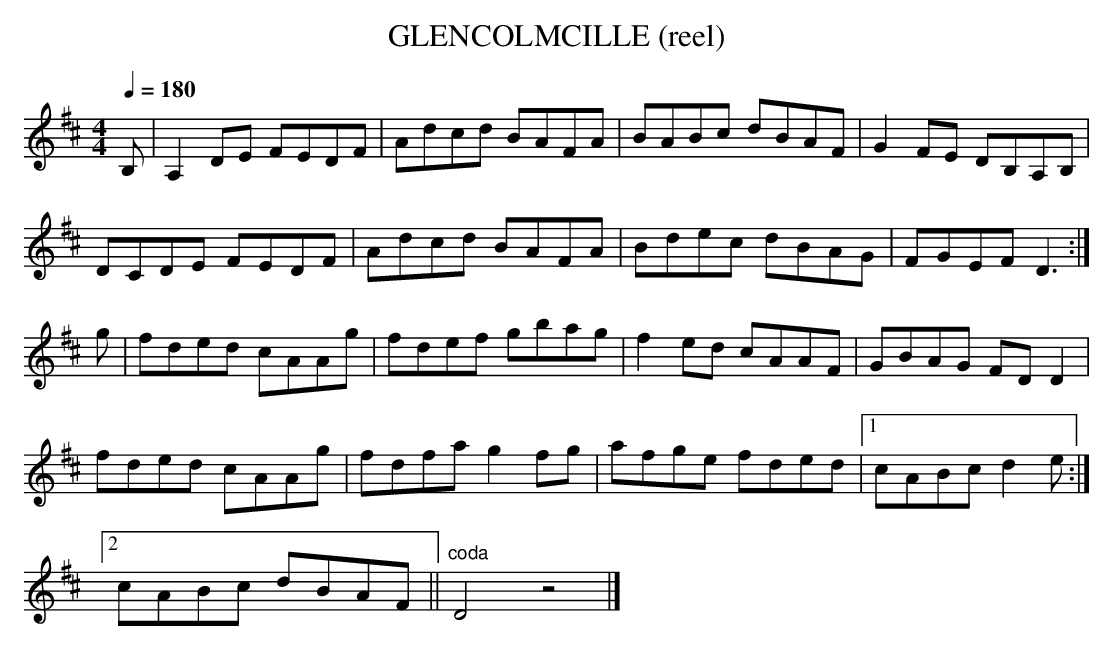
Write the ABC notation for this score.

X:1
T:GLENCOLMCILLE (reel)
L:1/8
M:4/4
Q:1/4=180
K:D
B,|A,2DE FEDF|Adcd BAFA|BABc dBAF|G2 FE DB,A,B,|
DCDE FEDF|Adcd BAFA|Bdec dBAG|FGEF D3:|
g|fded cAAg|fdef gbag|f2 ed cAAF|GBAG FD D2|
fded cAAg|fdfa g2 fg|afge fded|1 cABc d2e :|
[2 cABc dBAF||"coda"D4z4|]
